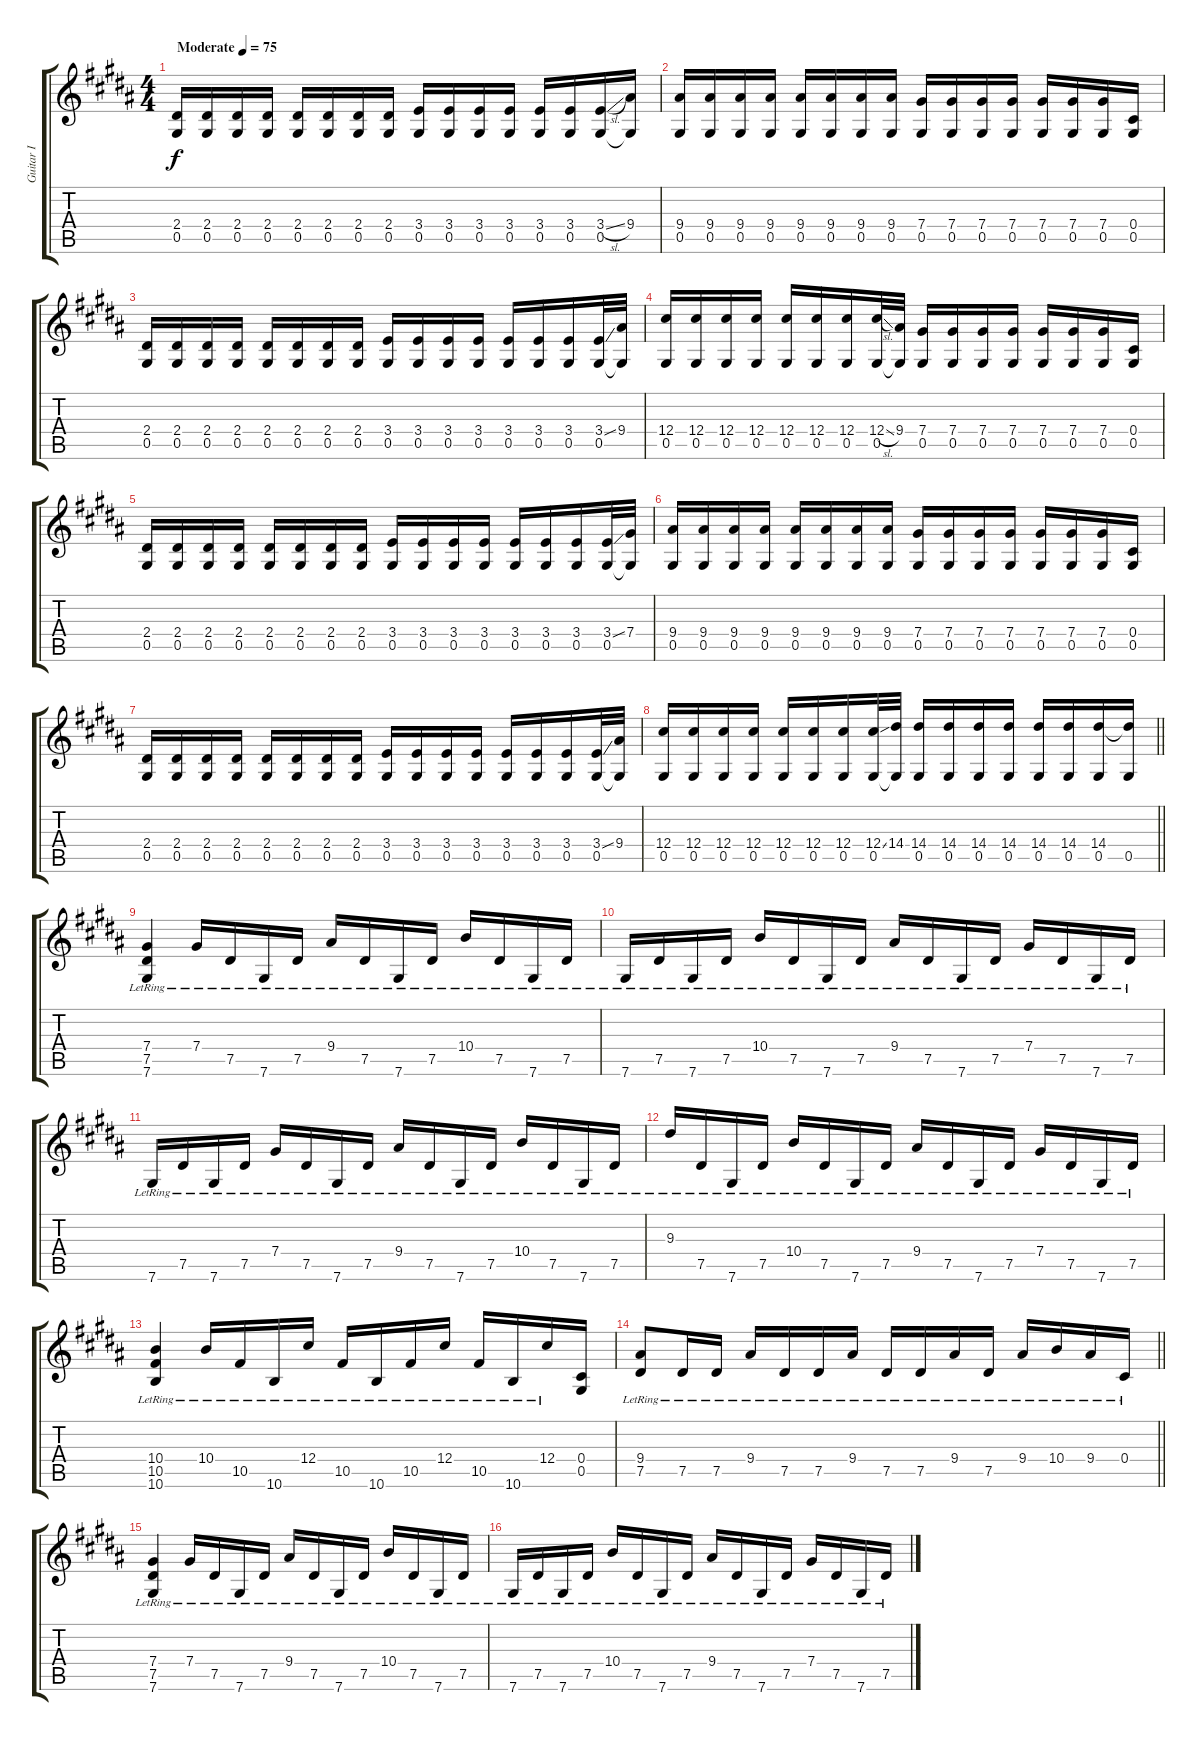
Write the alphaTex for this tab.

\track ("Guitar I" "Guitar I") {instrument electricguitarjazz}
\staff {score tabs}
\tuning (Eb4 Bb3 Gb3 Db3 Ab2 Db2) {hide}
\ts (4 4)
\tempo (75 "Moderate")
\clef g2
\ks g#minor
(2.4 0.5).16{dy f instrument electricguitarjazz} (2.4 0.5).16 (2.4 0.5).16 (2.4 0.5).16 (2.4 0.5).16 (2.4 0.5).16 (2.4 0.5).16 (2.4 0.5).16 (3.4 0.5).16 (3.4 0.5).16 (3.4 0.5).16 (3.4 0.5).16 (3.4 0.5).16 (3.4 0.5).16 (3.4{sl} 0.5).16 (9.4 0.5{t}).16 |
(9.4 0.5).16 (9.4 0.5).16 (9.4 0.5).16 (9.4 0.5).16 (9.4 0.5).16 (9.4 0.5).16 (9.4 0.5).16 (9.4 0.5).16 (7.4 0.5).16 (7.4 0.5).16 (7.4 0.5).16 (7.4 0.5).16 (7.4 0.5).16 (7.4 0.5).16 (7.4 0.5).16 (0.4 0.5).16 |
(2.4 0.5).16 (2.4 0.5).16 (2.4 0.5).16 (2.4 0.5).16 (2.4 0.5).16 (2.4 0.5).16 (2.4 0.5).16 (2.4 0.5).16 (3.4 0.5).16 (3.4 0.5).16 (3.4 0.5).16 (3.4 0.5).16 (3.4 0.5).16 (3.4 0.5).16 (3.4 0.5).16 (3.4{ss} 0.5).32 (9.4 0.5{t}).32 |
(12.4 0.5).16 (12.4 0.5).16 (12.4 0.5).16 (12.4 0.5).16 (12.4 0.5).16 (12.4 0.5).16 (12.4 0.5).16 (12.4{sl} 0.5).32 (9.4 0.5{t}).32 (7.4 0.5).16 (7.4 0.5).16 (7.4 0.5).16 (7.4 0.5).16 (7.4 0.5).16 (7.4 0.5).16 (7.4 0.5).16 (0.4 0.5).16 |
(2.4 0.5).16 (2.4 0.5).16 (2.4 0.5).16 (2.4 0.5).16 (2.4 0.5).16 (2.4 0.5).16 (2.4 0.5).16 (2.4 0.5).16 (3.4 0.5).16 (3.4 0.5).16 (3.4 0.5).16 (3.4 0.5).16 (3.4 0.5).16 (3.4 0.5).16 (3.4 0.5).16 (3.4{ss} 0.5).32 (7.4 0.5{t}).32 |
(9.4 0.5).16 (9.4 0.5).16 (9.4 0.5).16 (9.4 0.5).16 (9.4 0.5).16 (9.4 0.5).16 (9.4 0.5).16 (9.4 0.5).16 (7.4 0.5).16 (7.4 0.5).16 (7.4 0.5).16 (7.4 0.5).16 (7.4 0.5).16 (7.4 0.5).16 (7.4 0.5).16 (0.4 0.5).16 |
(2.4 0.5).16 (2.4 0.5).16 (2.4 0.5).16 (2.4 0.5).16 (2.4 0.5).16 (2.4 0.5).16 (2.4 0.5).16 (2.4 0.5).16 (3.4 0.5).16 (3.4 0.5).16 (3.4 0.5).16 (3.4 0.5).16 (3.4 0.5).16 (3.4 0.5).16 (3.4 0.5).16 (3.4{ss} 0.5).32 (9.4 0.5{t}).32 |
\barLineRight lightlight
(12.4 0.5).16 (12.4 0.5).16 (12.4 0.5).16 (12.4 0.5).16 (12.4 0.5).16 (12.4 0.5).16 (12.4 0.5).16 (12.4{ss} 0.5).32 (14.4 0.5{t}).32 (14.4 0.5).16 (14.4 0.5).16 (14.4 0.5).16 (14.4 0.5).16 (14.4 0.5).16 (14.4 0.5).16 (14.4 0.5).16 (14.4{t} 0.5).16 |
(7.4{lr} 7.5{lr} 7.6{lr}).4 7.4{lr}.16 7.5{lr}.16 7.6{lr}.16 7.5{lr}.16 9.4{lr}.16 7.5{lr}.16 7.6{lr}.16 7.5{lr}.16 10.4{lr}.16 7.5{lr}.16 7.6{lr}.16 7.5{lr}.16 |
7.6{lr}.16 7.5{lr}.16 7.6{lr}.16 7.5{lr}.16 10.4{lr}.16 7.5{lr}.16 7.6{lr}.16 7.5{lr}.16 9.4{lr}.16 7.5{lr}.16 7.6{lr}.16 7.5{lr}.16 7.4{lr}.16 7.5{lr}.16 7.6{lr}.16 7.5{lr}.16 |
7.6{lr}.16 7.5{lr}.16 7.6{lr}.16 7.5{lr}.16 7.4{lr}.16 7.5{lr}.16 7.6{lr}.16 7.5{lr}.16 9.4{lr}.16 7.5{lr}.16 7.6{lr}.16 7.5{lr}.16 10.4{lr}.16 7.5{lr}.16 7.6{lr}.16 7.5{lr}.16 |
9.3{lr}.16 7.5{lr}.16 7.6{lr}.16 7.5{lr}.16 10.4{lr}.16 7.5{lr}.16 7.6{lr}.16 7.5{lr}.16 9.4{lr}.16 7.5{lr}.16 7.6{lr}.16 7.5{lr}.16 7.4{lr}.16 7.5{lr}.16 7.6{lr}.16 7.5{lr}.16 |
(10.4{lr} 10.5{lr} 10.6{lr}).4 10.4{lr}.16 10.5{lr}.16 10.6{lr}.16 12.4{lr}.16 10.5{lr}.16 10.6{lr}.16 10.5{lr}.16 12.4{lr}.16 10.5{lr}.16 10.6{lr}.16 12.4{lr}.16 (0.4 0.5).16 |
\barLineRight lightlight
(9.4{lr} 7.5{lr}).8 7.5{lr}.16 7.5{lr}.16 9.4{lr}.16 7.5{lr}.16 7.5{lr}.16 9.4{lr}.16 7.5{lr}.16 7.5{lr}.16 9.4{lr}.16 7.5{lr}.16 9.4{lr}.16 10.4{lr}.16 9.4{lr}.16 0.4{lr}.16 |
(7.4{lr} 7.5{lr} 7.6{lr}).4 7.4{lr}.16 7.5{lr}.16 7.6{lr}.16 7.5{lr}.16 9.4{lr}.16 7.5{lr}.16 7.6{lr}.16 7.5{lr}.16 10.4{lr}.16 7.5{lr}.16 7.6{lr}.16 7.5{lr}.16 |
7.6{lr}.16 7.5{lr}.16 7.6{lr}.16 7.5{lr}.16 10.4{lr}.16 7.5{lr}.16 7.6{lr}.16 7.5{lr}.16 9.4{lr}.16 7.5{lr}.16 7.6{lr}.16 7.5{lr}.16 7.4{lr}.16 7.5{lr}.16 7.6{lr}.16 7.5{lr}.16
